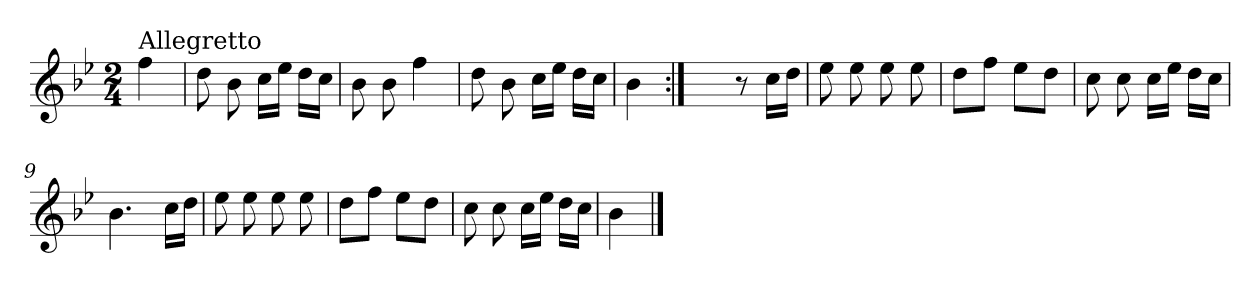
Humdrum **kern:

**kern
*part1
*staff1
*clefG2
*k[b-e-]
*B-:
*M2/4
=
!LO:TX:a:t=Allegretto
4ff\
=1
8dd\
8b-\
16cc\LL
16ee-\JJ
16dd\LL
16cc\JJ
=2
8b-\
8b-\
4ff\
=3
8dd\
8b-\
16cc\LL
16ee-\JJ
16dd\LL
16cc\JJ
=4
4b-\
=5:|!
4ryy
8r
16cc\LL
16dd\JJ
=6
8ee-\
8ee-\
8ee-\
8ee-\
=7
8dd\L
8ff\J
8ee-\L
8dd\J
!!LO:LB:g=z
=8
8cc\
8cc\
16cc\LL
16ee-\JJ
16dd\LL
16cc\JJ
=9
4.b-\
16cc\LL
16dd\JJ
=10
8ee-\
8ee-\
8ee-\
8ee-\
=11
8dd\L
8ff\J
8ee-\L
8dd\J
=12
8cc\
8cc\
16cc\LL
16ee-\JJ
16dd\LL
16cc\JJ
=13
4b-\
==
*-
